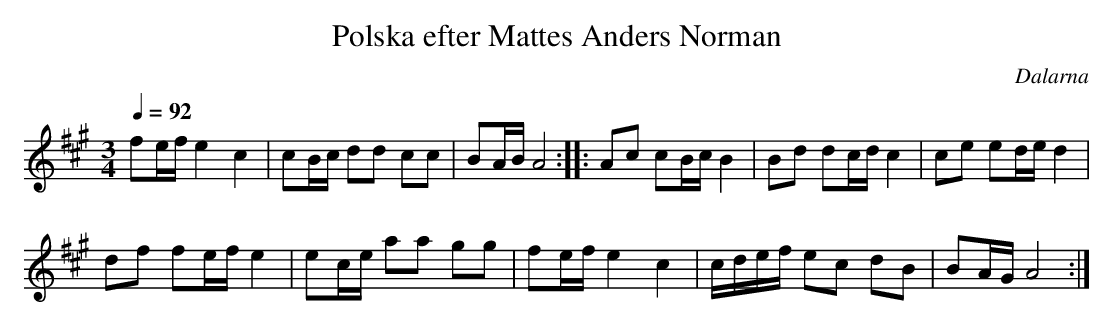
X:1
T:Polska efter Mattes Anders Norman
O:Dalarna
Q:1/4=92
M:3/4
L:1/8
K:A
fe/f/ e2 c2 | cB/c/ dd cc | BA/B/ A4 :: Ac cB/c/ B2 | Bd dc/d/ c2 | ce ed/e/ d2 |
df fe/f/ e2 | ec/e/ aa gg |¢fe/f/ e2 c2 | c/d/e/f/ ec dB | BA/G/ A4 :|]
